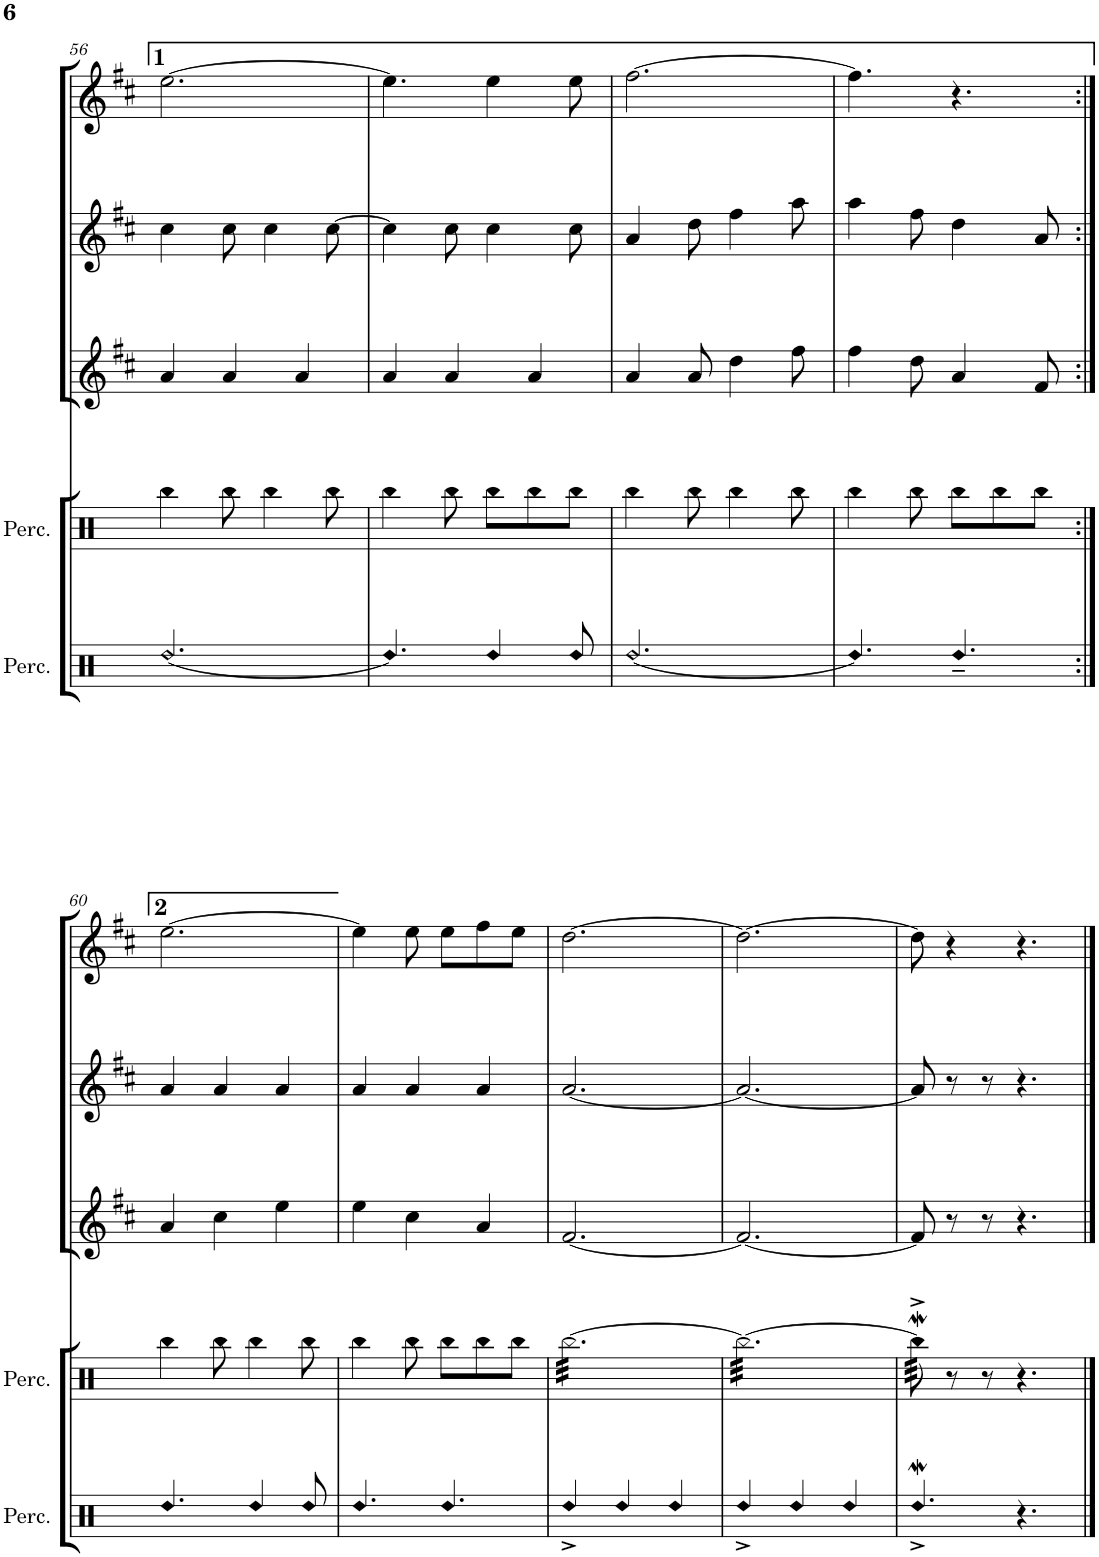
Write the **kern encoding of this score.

**kern	**kern	**kern	**kern	**kern
*part5	*part4	*part3	*part2	*part1
*staff5	*staff4	*staff3	*staff2	*staff1
*I"Tabal Greu	*I"Tabal	*I"Gralla 3	*I"Gralla 2	*I"Gralla 1
!!LO:PB:g=z
*clefX	*clefX	*clefG2	*clefG2	*clefG2
*k[]	*k[]	*k[f#c#]	*k[f#c#]	*k[f#c#]
*	*	*D:	*D:	*D:
*M6/8	*M6/8	*M6/8	*M6/8	*M6/8
=56	=56	=56	=56	=56
!LO:N:head=diamond	!	!	!	!
[2.Rdd/	4Rbb\	4a/	4cc#\	[2.ee\
.	8Rbb\	4a/	8cc#\	.
.	4Rbb\	.	4cc#\	.
.	.	4a/	.	.
.	8Rbb\	.	[8cc#\	.
=57	=57	=57	=57	=57
!LO:N:head=diamond	!	!	!	!
4.Rdd/]	4Rbb\	4a/	4cc#\]	4.ee\]
.	8Rbb\	4a/	8cc#\	.
!LO:N:head=diamond	!	!	!	!
4Rdd/	8Rbb\L	.	4cc#\	4ee\
.	8Rbb\	4a/	.	.
!LO:N:head=diamond	!	!	!	!
8Rdd/	8Rbb\J	.	8cc#\	8ee\
=58	=58	=58	=58	=58
!LO:N:head=diamond	!	!	!	!
[2.Rdd/	4Rbb\	4a/	4a/	[2.ff#\
.	8Rbb\	8a/	8dd\	.
.	4Rbb\	4dd\	4ff#\	.
.	8Rbb\	8ff#\	8aa\	.
=59	=59	=59	=59	=59
!LO:N:head=diamond	!	!	!	!
4.Rdd/]	4Rbb\	4ff#\	4aa\	4.ff#\]
.	8Rbb\	8dd\	8ff#\	.
!LO:N:head=diamond	!	!	!	!
4.Rdd~/	8Rbb\L	4a/	4dd\	4.r
.	8Rbb\	.	.	.
.	8Rbb\J	8f#/	8a/	.
!!LO:LB:g=z
=60:|!	=60:|!	=60:|!	=60:|!	=60:|!
!LO:N:head=diamond	!	!	!	!
4.Rdd/	4Rbb\	4a/	4a/	[2.ee\
.	8Rbb\	4cc#\	4a/	.
!LO:N:head=diamond	!	!	!	!
4Rdd/	4Rbb\	.	.	.
.	.	4ee\	4a/	.
!LO:N:head=diamond	!	!	!	!
8Rdd/	8Rbb\	.	.	.
=61	=61	=61	=61	=61
!LO:N:head=diamond	!	!	!	!
4.Rdd/	4Rbb\	4ee\	4a/	4ee\]
.	8Rbb\	4cc#\	4a/	8ee\
!LO:N:head=diamond	!	!	!	!
4.Rdd/	8Rbb\L	.	.	8ee\L
.	8Rbb\	4a/	4a/	8ff#\
.	8Rbb\J	.	.	8ee\J
=62	=62	=62	=62	=62
!LO:N:head=diamond	!	!	!	!
*	*tremolo	*	*	*
4Rdd^/	[32Rbb\LLL	[2.f#/	[2.a/	[2.dd\
.	32Rbb\	.	.	.
.	32Rbb\	.	.	.
.	32Rbb\	.	.	.
.	32Rbb\	.	.	.
.	32Rbb\	.	.	.
.	32Rbb\	.	.	.
.	32Rbb\	.	.	.
!LO:N:head=diamond	!	!	!	!
4Rdd/	32Rbb\	.	.	.
.	32Rbb\	.	.	.
.	32Rbb\	.	.	.
.	32Rbb\	.	.	.
.	32Rbb\	.	.	.
.	32Rbb\	.	.	.
.	32Rbb\	.	.	.
.	32Rbb\	.	.	.
!LO:N:head=diamond	!	!	!	!
4Rdd/	32Rbb\	.	.	.
.	32Rbb\	.	.	.
.	32Rbb\	.	.	.
.	32Rbb\	.	.	.
.	32Rbb\	.	.	.
.	32Rbb\	.	.	.
.	32Rbb\	.	.	.
.	32Rbb\JJJ	.	.	.
=63	=63	=63	=63	=63
!LO:N:head=diamond	!	!	!	!
4Rdd^/	32Rbb\LLL	2.f#/_	2.a/_	2.dd\_
.	32Rbb\	.	.	.
.	32Rbb\	.	.	.
.	32Rbb\	.	.	.
.	32Rbb\	.	.	.
.	32Rbb\	.	.	.
.	32Rbb\	.	.	.
.	32Rbb\	.	.	.
!LO:N:head=diamond	!	!	!	!
4Rdd/	32Rbb\	.	.	.
.	32Rbb\	.	.	.
.	32Rbb\	.	.	.
.	32Rbb\	.	.	.
.	32Rbb\	.	.	.
.	32Rbb\	.	.	.
.	32Rbb\	.	.	.
.	32Rbb\	.	.	.
!LO:N:head=diamond	!	!	!	!
4Rdd/	32Rbb\	.	.	.
.	32Rbb\	.	.	.
.	32Rbb\	.	.	.
.	32Rbb\	.	.	.
.	32Rbb\	.	.	.
.	32Rbb\	.	.	.
.	32Rbb\	.	.	.
.	32Rbb\JJJ	.	.	.
=64	=64	=64	=64	=64
!LO:N:head=diamond	!	!	!	!
4.Rddt^/	64Rbbt^\]	8f#/]	8a/]	8dd\]
.	64Rbbt^\	.	.	.
.	64Rbbt^\	.	.	.
.	64Rbbt^\	.	.	.
.	64Rbbt^\	.	.	.
.	64Rbbt^\	.	.	.
.	64Rbbt^\	.	.	.
.	64Rbbt^\	.	.	.
*	*Xtremolo	*	*	*
.	8r	8r	8r	4r
.	8r	8r	8r	.
4.r	4.r	4.r	4.r	4.r
==	==	==	==	==
*-	*-	*-	*-	*-
